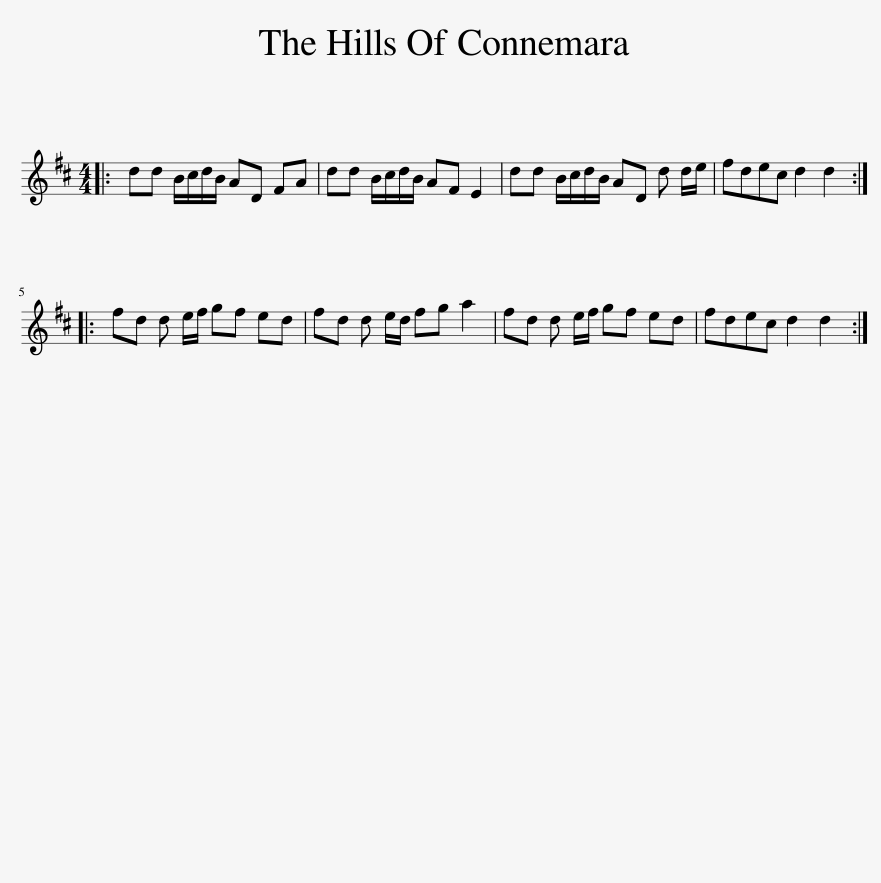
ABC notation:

X:1
L:1/8
M:4/4
I:linebreak $
K:D
V:1 treble
V:1
|: dd B/c/d/B/ AD FA | dd B/c/d/B/ AF E2 | dd B/c/d/B/ AD d d/e/ | fdec d2 d2 ::$ fd d e/f/ gf ed | %5
 fd d e/d/ fg a2 | fd d e/f/ gf ed | fdec d2 d2 :| %8
